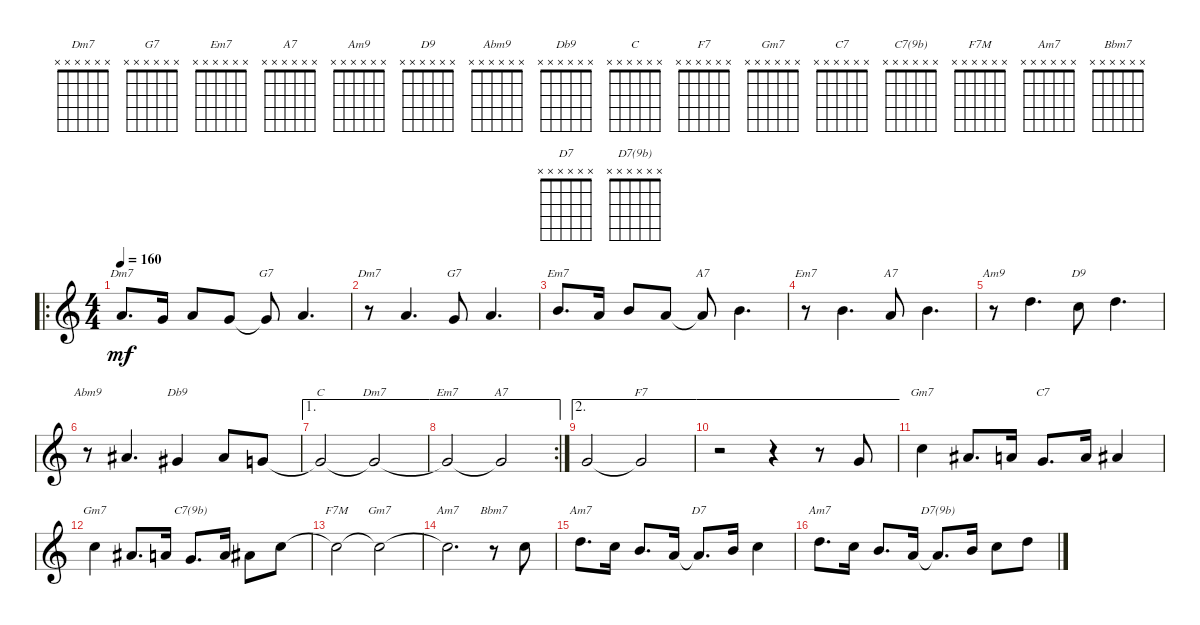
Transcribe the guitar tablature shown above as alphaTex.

\defaultSystemsLayout 4
\bracketExtendMode groupsimilarinstruments
\singleTrackTrackNamePolicy hidden
\multiTrackTrackNamePolicy hidden
\otherSystemsTrackNameOrientation horizontal
\track ("Steel Guitar" "S-Gt") {instrument acousticguitarsteel}
\staff {score}
\tuning (E4 B3 G3 D3 A2 E2)
\chord ("Dm7" x x x x x x)
\chord ("G7" x x x x x x)
\chord ("Em7" x x x x x x)
\chord ("A7" x x x x x x)
\chord ("Am9" x x x x x x)
\chord ("D9" x x x x x x)
\chord ("Abm9" x x x x x x)
\chord ("Db9" x x x x x x)
\chord ("C" x x x x x x)
\chord ("F7" x x x x x x)
\chord ("Gm7" x x x x x x)
\chord ("C7" x x x x x x)
\chord ("C7(9b)" x x x x x x)
\chord ("F7M" x x x x x x)
\chord ("Am7" x x x x x x)
\chord ("Bbm7" x x x x x x)
\chord ("D7" x x x x x x)
\chord ("D7(9b)" x x x x x x)
\ro
\ts (4 4)
\tempo 160
\clef g2
\ks c
2.3.8{d ch "Dm7" dy mf instrument acousticguitarsteel} 0.3.16 2.3.8 0.3.8 0.3{t}.8{ch "G7"} 2.3.4{d} |
r.8{ch "Dm7"} 2.3.4{d} 0.3.8{ch "G7"} 2.3.4{d} |
4.3.8{d ch "Em7"} 2.3.16 4.3.8 2.3.8 2.3{t}.8{ch "A7"} 4.3.4{d} |
r.8{ch "Em7"} 4.3.4{d} 2.3.8{ch "A7"} 4.3.4{d} |
r.8{ch "Am9"} 7.3.4{d} 5.3.8{ch "D9"} 7.3.4{d} |
r.8{ch "Abm9"} 3.3.4{d} 1.3.4{ch "Db9"} 3.3.8 0.3.8 |
\ae 1
0.3{t}.2{ch "C"} 0.3{t}.2{ch "Dm7"} |
\ae 1
\rc 2
0.3{t}.2{ch "Em7"} 0.3{t}.2{ch "A7"} |
\ae 2
0.3.2 0.3{t}.2{ch "F7"} |
\ae 2
r.2 r.4 r.8 0.3.8 |
1.2.4{ch "Gm7"} 3.3.8{d} 2.3.16 5.4.8{d ch "C7"} 2.3.16 3.3.4 |
1.2.4{ch "Gm7"} 3.3.8{d} 2.3.16 5.4.8{d ch "C7(9b)"} 2.3.16 3.3.8 1.2.8 |
1.2{t}.2{ch "F7M"} 1.2{t}.2{ch "Gm7"} |
1.2{t}.2{d ch "Am7"} r.8{ch "Bbm7"} 1.2.8 |
3.2.8{d ch "Am7"} 1.2.16 0.2.8{d} 7.4.16 7.4{t}.8{d ch "D7"} 0.2.16 1.2.4 |
3.2.8{d ch "Am7"} 1.2.16 0.2.8{d} 7.4.16 7.4{t}.8{d ch "D7(9b)"} 0.2.16 1.2.8 3.2.8
